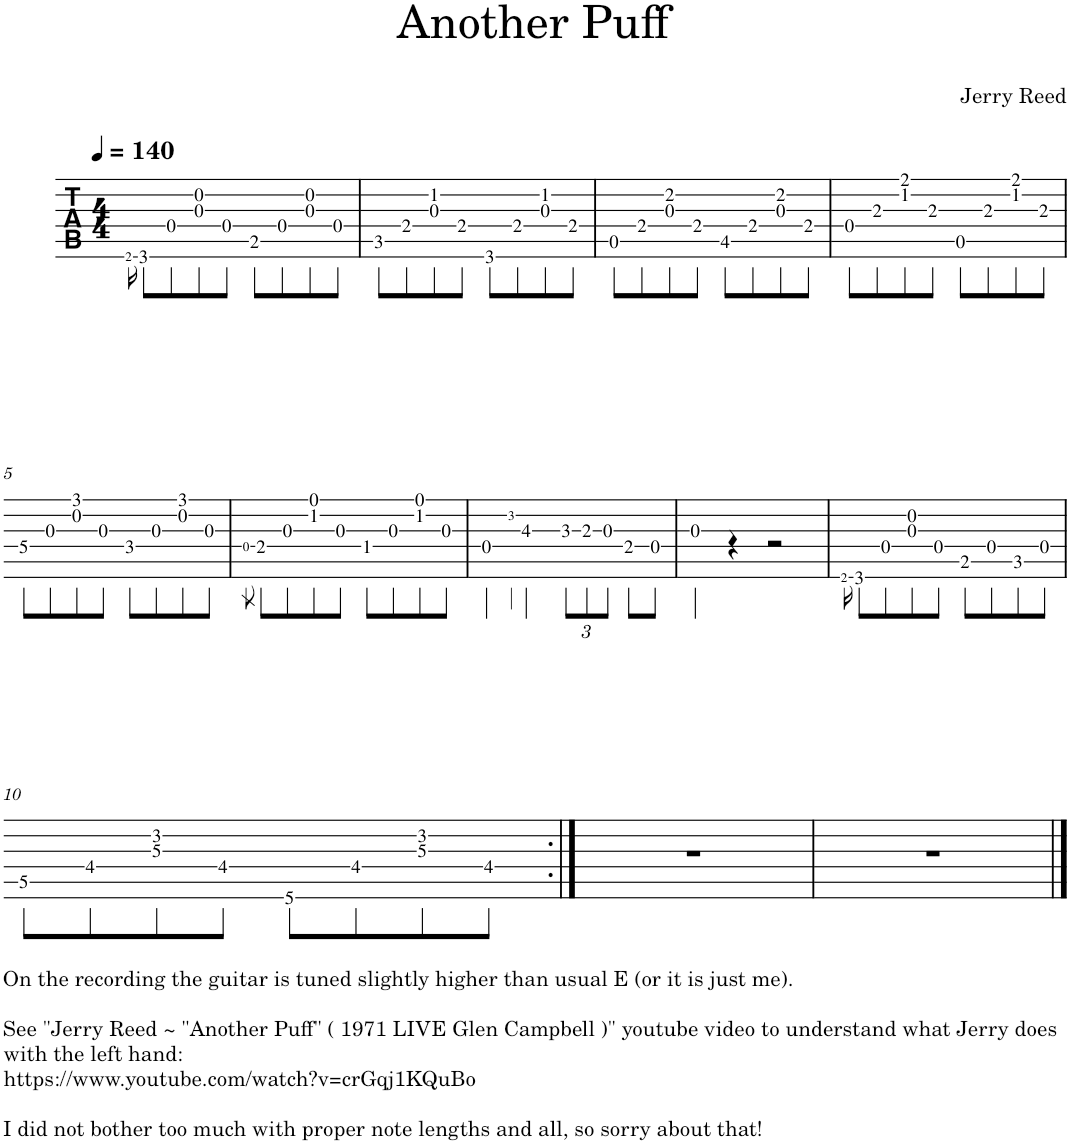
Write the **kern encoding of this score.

**kern
*part1
*staff1
*I"Guitar
*I'Guit.
*stria6
*
*k[]
*M4/4
*MM140
=1
16qGG-\
8GG\L
8D\
8G\ 8B\
8D\J
8BB\L
8D\
8G\ 8B\
8D\J
=2
8C\L
8E\
8G\ 8c\
8E\J
8GG\L
8E\
8G\ 8c\
8E\J
=3
8AA\L
8E\
8G\ 8c#\
8E\J
8C#\L
8E\
8G\ 8c#\
8E\J
=4
8D\L
8A\
8c\ 8f#\
8A\J
8AA\L
8A\
8c\ 8f#\
8A\J
!!LO:LB:g=z
=5
8G\L
8G\
8B\ 8g\
8G\J
8F\L
8G\
8B\ 8g\
8G\J
=6
8qD\
8E\L
8G\
8c\ 8e\
8G\J
8E-\L
8G\
8c\ 8e\
8G\J
=7
4D\
4qd\
4B\
*Xbrackettup
12B-\L
12A\
12G\J
8E\L
8D\J
=8
4G\
4r
2r
=9
16qGG-\
8GG\L
8D\
8G\ 8B\
8D\J
8BB\L
8D\
8C\
8D\J
!!LO:LB:g=z
=10
8D\L
8F#\
8c\ 8d\
8F#\J
8AA\L
8F#\
8c\ 8d\
8F#\J
=11:|!
1r
=12
1r
==
*-
